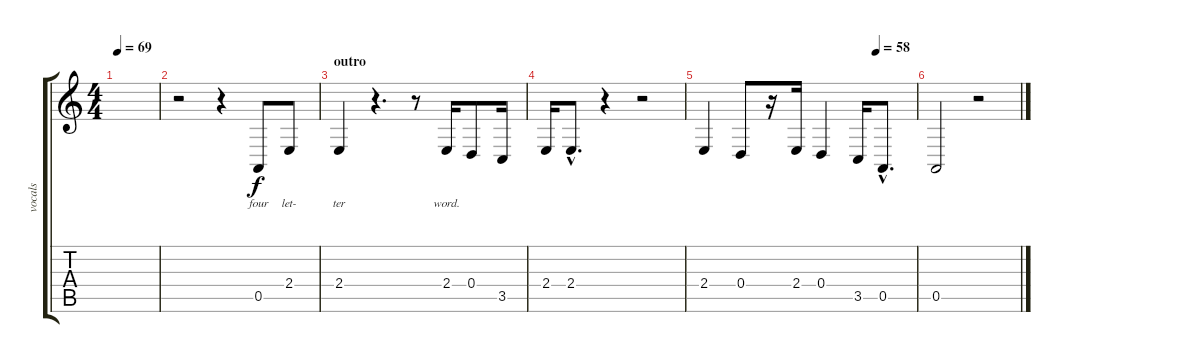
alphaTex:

\track ("vocals" "vocals") {instrument oboe}
\staff {score tabs}
\tuning (E4 B3 G3 D3 A2 E2) {hide}
\ts (4 4)
\tempo 69
\clef g2
\ks c
|
r.2 r.4 0.5.8{lyrics (0 "four") lyrics (1 "") lyrics (2 "") lyrics (3 "") lyrics (4 "")} 2.4.8{lyrics (0 "let-") lyrics (1 "") lyrics (2 "") lyrics (3 "") lyrics (4 "")} |
\section ("" "outro")
2.4.4{lyrics (0 "ter") lyrics (1 "") lyrics (2 "") lyrics (3 "") lyrics (4 "")} r.4{d} r.8 2.4.16{lyrics (0 "word.") lyrics (1 "") lyrics (2 "") lyrics (3 "") lyrics (4 "")} 0.4.8 3.5.16 |
2.4.16 2.4{hac}.8{d} r.4 r.2 |
\tempo (58 0.8125)
2.4.4 0.4.8 r.16 2.4.16 0.4.4 3.5.16 0.5{hac}.8{d} |
0.5.2 r.2
